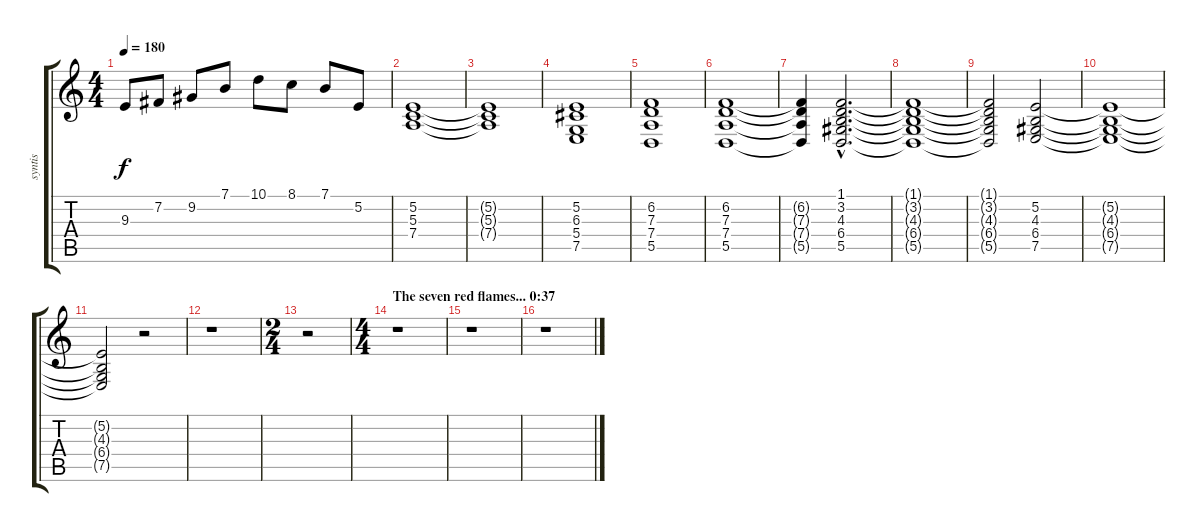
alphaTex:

\track ("syntis" "syntis") {instrument harpsichord}
\staff {score tabs}
\tuning (E4 B3 G3 D3 A2 E2) {hide}
\ts (4 4)
\tempo 180
\clef g2
\ks c
9.3.8{dy f} 7.2.8 9.2.8 7.1.8 10.1.8 8.1.8 7.1.8 5.2.8 |
(5.2 5.3 7.4).1{volume 10 instrument choiraahs} |
(5.2{t} 5.3{t} 7.4{t}).1 |
(5.2 6.3 5.4 7.5).1 |
(6.2 7.3 7.4 5.5).1 |
(6.2 7.3 7.4 5.5).1 |
(6.2{t} 7.3{t} 7.4{t} 5.5{t}).4 (1.1{hac} 3.2{hac} 4.3{hac} 6.4{hac} 5.5{hac}).2{d} |
(1.1{t} 3.2{t} 4.3{t} 6.4{t} 5.5{t}).1 |
(1.1{t} 3.2{t} 4.3{t} 6.4{t} 5.5{t}).2 (5.2 4.3 6.4 7.5).2 |
(5.2{t} 4.3{t} 6.4{t} 7.5{t}).1 |
(5.2{t} 4.3{t} 6.4{t} 7.5{t}).2 r.2 |
r.1 |
\ts (2 4)
r.2 |
\ts (4 4)
\section ("" "The seven red flames... 0:37")
r.1 |
r.1 |
r.1
